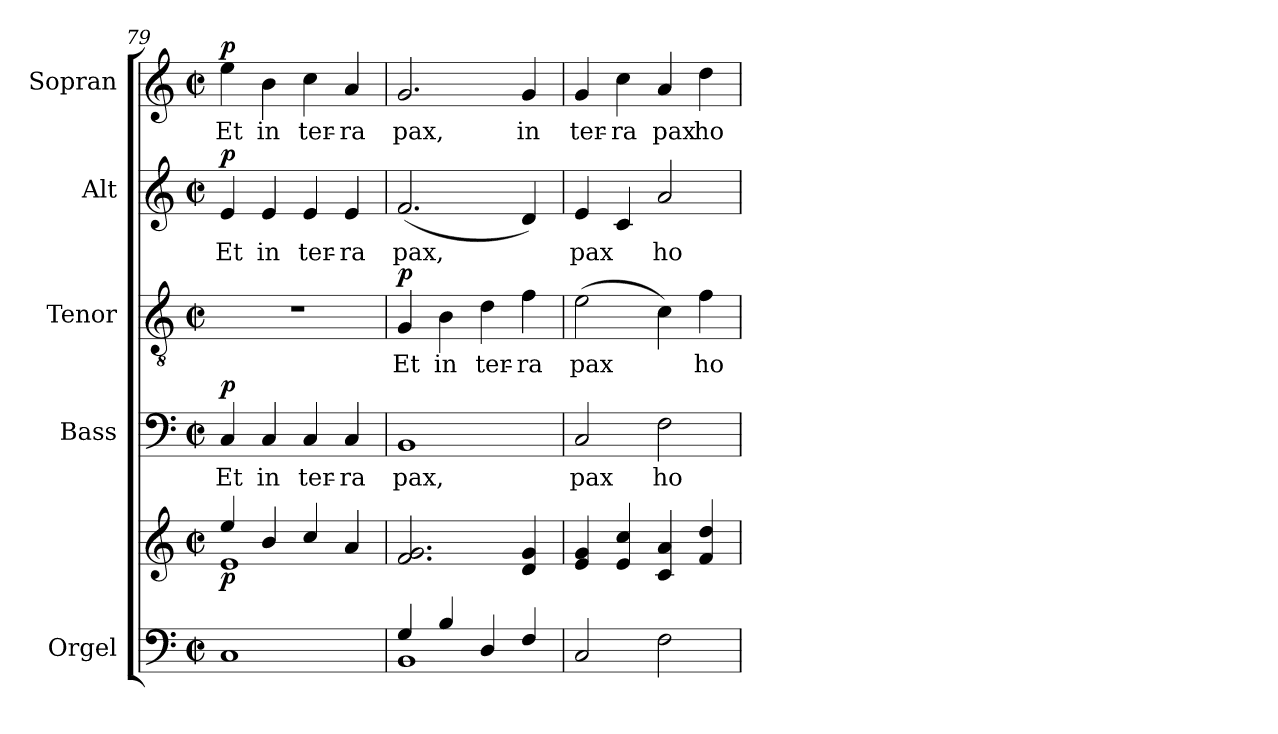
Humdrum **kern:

**kern	**kern	**dynam	**kern	**text	**dynam	**kern	**text	**dynam	**kern	**text	**dynam	**kern	**text	**dynam
*part5	*part5	*part5	*part4	*part4	*part4	*part3	*part3	*part3	*part2	*part2	*part2	*part1	*part1	*part1
*staff6	*staff5	*staff5/6	*staff4	*staff4	*staff4	*staff3	*staff3	*staff3	*staff2	*staff2	*staff2	*staff1	*staff1	*staff1
*I"Orgel	*	*	*I"Bass	*	*	*I"Tenor	*	*	*I"Alt	*	*	*I"Sopran	*	*
*I'Org.	*	*	*I'B	*	*	*I'T	*	*	*I'A	*	*	*I'S	*	*
*clefF4	*clefG2	*	*clefF4	*	*	*clefGv2	*	*	*clefG2	*	*	*clefG2	*	*
*k[]	*k[]	*	*k[]	*	*	*k[]	*	*	*k[]	*	*	*k[]	*	*
*C:	*C:	*	*C:	*	*	*C:	*	*	*C:	*	*	*C:	*	*
*M2/2	*M2/2	*	*M2/2	*	*	*M2/2	*	*	*M2/2	*	*	*M2/2	*	*
*met(c|)	*met(c|)	*	*met(c|)	*	*	*met(c|)	*	*	*met(c|)	*	*	*met(c|)	*	*
=79	=79	=79	=79	=79	=79	=79	=79	=79	=79	=79	=79	=79	=79	=79
*	*^	*	*	*	*	*	*	*	*	*	*	*	*	*
!	!	!	!LO:DY:b	!	!LO:LY:b	!LO:DY:a	!	!	!	!	!LO:LY:b	!LO:DY:a	!	!LO:LY:b	!LO:DY:a
1C	4ee/	1e	p	4C/	Et	p	1r	.	.	4e/	Et	p	4ee\	Et	p
!	!	!	!	!	!LO:LY:b	!	!	!	!	!	!LO:LY:b	!	!	!LO:LY:b	!
.	4b/	.	.	4C/	in	.	.	.	.	4e/	in	.	4b\	in	.
!	!	!	!	!	!LO:LY:b	!	!	!	!	!	!LO:LY:b	!	!	!LO:LY:b	!
.	4cc/	.	.	4C/	ter-	.	.	.	.	4e/	ter-	.	4cc\	ter-	.
!	!	!	!	!	!LO:LY:b	!	!	!	!	!	!LO:LY:b	!	!	!LO:LY:b	!
.	4a/	.	.	4C/	-ra	.	.	.	.	4e/	-ra	.	4a/	-ra	.
*	*v	*v	*	*	*	*	*	*	*	*	*	*	*	*	*
=80	=80	=80	=80	=80	=80	=80	=80	=80	=80	=80	=80	=80	=80	=80
*^	*	*	*	*	*	*	*	*	*	*	*	*	*	*
!	!	!	!	!	!LO:LY:b	!	!	!LO:LY:b	!LO:DY:a	!	!LO:LY:b	!	!	!LO:LY:b	!
4G/	1BB	2.f/ 2.g/	.	1BB	pax,	.	4G/	Et	p	(<2.f/	pax,	.	2.g/	pax,	.
!	!	!	!	!	!	!	!	!LO:LY:b	!	!	!	!	!	!	!
4B/	.	.	.	.	.	.	4B\	in	.	.	.	.	.	.	.
!	!	!	!	!	!	!	!	!LO:LY:b	!	!	!	!	!	!	!
4D/	.	.	.	.	.	.	4d\	ter-	.	.	.	.	.	.	.
!	!	!	!	!	!	!	!	!LO:LY:b	!	!	!	!	!	!LO:LY:b	!
4F/	.	4d/ 4g/	.	.	.	.	4f\	-ra	.	4d/)	.	.	4g/	in	.
*v	*v	*	*	*	*	*	*	*	*	*	*	*	*	*	*
=81	=81	=81	=81	=81	=81	=81	=81	=81	=81	=81	=81	=81	=81	=81
!	!	!	!	!LO:LY:b	!	!	!LO:LY:b	!	!	!LO:LY:b	!	!	!LO:LY:b	!
2C/	4e/ 4g/	.	2C/	pax	.	(>2e\	pax	.	4e/	pax	.	4g/	ter-	.
!	!	!	!	!	!	!	!	!	!	!	!	!	!LO:LY:b	!
.	4e/ 4cc/	.	.	.	.	.	.	.	4c/	.	.	4cc\	-ra	.
!	!	!	!	!LO:LY:b	!	!	!	!	!	!LO:LY:b	!	!	!LO:LY:b	!
2F\	4c/ 4a/	.	2F\	ho-	.	4c\)	.	.	2a/	ho-	.	4a/	pax	.
!	!	!	!	!	!	!	!LO:LY:b	!	!	!	!	!	!LO:LY:b	!
.	4f/ 4dd/	.	.	.	.	4f\	ho-	.	.	.	.	4dd\	ho-	.
=	=	=	=	=	=	=	=	=	=	=	=	=	=	=
*-	*-	*-	*-	*-	*-	*-	*-	*-	*-	*-	*-	*-	*-	*-
